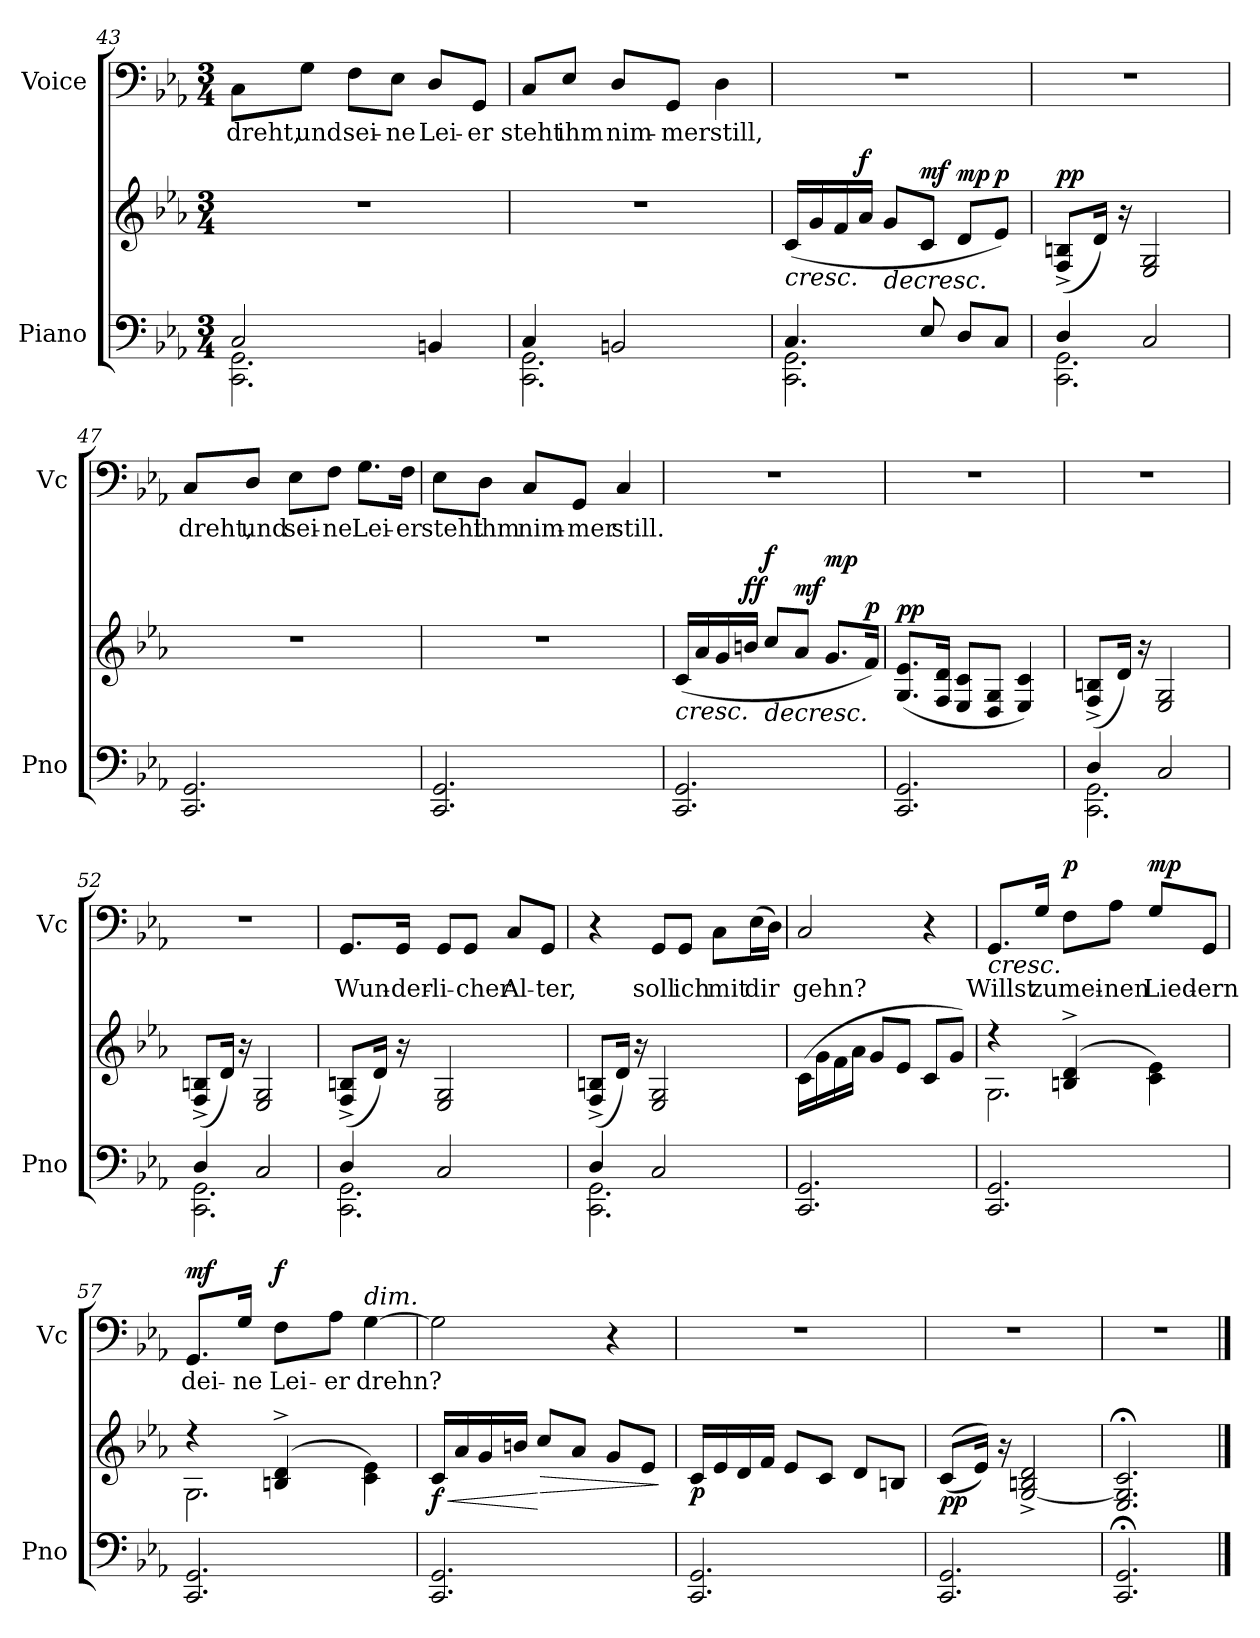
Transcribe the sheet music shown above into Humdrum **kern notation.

**kern	**kern	**dynam	**kern	**text	**dynam
*part2	*part2	*part2	*part1	*part1	*part1
*staff3	*staff2	*staff2/3	*staff1	*staff1	*staff1
*I"Piano	*	*	*I"Voice	*	*
*I'Pno	*	*	*I'Vc	*	*
*clefF4	*clefG2	*	*clefF4	*	*
*k[b-e-a-]	*k[b-e-a-]	*	*k[b-e-a-]	*	*
*M3/4	*M3/4	*	*M3/4	*	*
=43	=43	=43	=43	=43	=43
*^	*	*	*	*	*
!	!	!	!	!	!LO:LY:b	!
2C/	2.CC\ 2.GG\	2.r	.	8C\L	dreht,	.
!	!	!	!	!	!LO:LY:b	!
.	.	.	.	8G\J	und	.
!	!	!	!	!	!LO:LY:b	!
.	.	.	.	8F\L	sei-	.
!	!	!	!	!	!LO:LY:b	!
.	.	.	.	8E-\J	-ne	.
!	!	!	!	!	!LO:LY:b	!
4BBn/	.	.	.	8D/L	Lei-	.
!	!	!	!	!	!LO:LY:b	!
.	.	.	.	8GG/J	-er	.
!!LO:LB:g=z
=44	=44	=44	=44	=44	=44	=44
!	!	!	!	!	!LO:LY:b	!
4C/	2.CC\ 2.GG\	2.r	.	8C/L	steht	.
!	!	!	!	!	!LO:LY:b	!
.	.	.	.	8E-/J	ihm	.
!	!	!	!	!	!LO:LY:b	!
2BBn/	.	.	.	8D/L	nim-	.
!	!	!	!	!	!LO:LY:b	!
.	.	.	.	8GG/J	-mer	.
!	!	!	!	!	!LO:LY:b	!
.	.	.	.	4D\	still,	.
=45	=45	=45	=45	=45	=45	=45
!	!	!	!LO:HP:b	!	!	!
4.C/	2.CC\ 2.GG\	(<16c/LL	<	2.r	.	.
.	.	16g/	.	.	.	.
.	.	16f/	.	.	.	.
!	!	!	!LO:DY:a	!	!	!
.	.	16a-/JJ	f	.	.	.
!	!	!	!LO:HP:n=1:b	!	!	!
.	.	8g/L	[ >	.	.	.
!	!	!	!LO:DY:a	!	!	!
8E-/	.	8c/J	mf	.	.	.
!	!	!	!LO:DY:a	!	!	!
8D/L	.	8d/L	mp	.	.	.
!	!	!	!LO:DY:a	!	!	!
8C/J	.	8e-/J)	p	.	.	.
*v	*v	*	*	*	*	*
.	.	]	.	.	.
=46	=46	=46	=46	=46	=46
*^	*	*	*	*	*
!	!	!	!LO:DY:a	!	!	!
4D/	2.CC\ 2.GG\	(<8F/^ 8Bn/^L	pp	2.r	.	.
.	.	16d/Jk)	.	.	.	.
.	.	16r	.	.	.	.
2C/	.	2E-/ 2G/	.	.	.	.
*v	*v	*	*	*	*	*
=47	=47	=47	=47	=47	=47
!	!	!	!	!LO:LY:b	!
2.CC/ 2.GG/	2.r	.	8C/L	dreht,	.
!	!	!	!	!LO:LY:b	!
.	.	.	8D/J	und	.
!	!	!	!	!LO:LY:b	!
.	.	.	8E-\L	sei-	.
!	!	!	!	!LO:LY:b	!
.	.	.	8F\J	-ne	.
!	!	!	!	!LO:LY:b	!
.	.	.	8.G\L	Lei-	.
!	!	!	!	!LO:LY:b	!
.	.	.	16F\Jk	-er	.
!!LO:LB:g=z
=48	=48	=48	=48	=48	=48
!	!	!	!	!LO:LY:b	!
2.CC/ 2.GG/	2.r	.	8E-\L	steht	.
!	!	!	!	!LO:LY:b	!
.	.	.	8D\J	ihm	.
!	!	!	!	!LO:LY:b	!
.	.	.	8C/L	nim-	.
!	!	!	!	!LO:LY:b	!
.	.	.	8GG/J	-mer	.
!	!	!	!	!LO:LY:b	!
.	.	.	4C/	still.	.
=49	=49	=49	=49	=49	=49
!	!	!LO:HP:b	!	!	!
2.CC/ 2.GG/	(<16c/LL	<	2.r	.	.
.	16a-/	.	.	.	.
.	16g/	.	.	.	.
!	!	!LO:DY:a	!	!	!
.	16bn/JJ	ff	.	.	.
!	!	!LO:HP:n=1:b	!	!	!
!	!	!LO:DY:n=1:a	!	!	!
.	8cc/L	[ > f	.	.	.
!	!	!LO:DY:n=2:a	!	!	!
.	8a-/J	mf	.	.	.
!	!	!LO:DY:n=3:a	!	!	!
.	8.g/L	mp	.	.	.
!	!	!LO:DY:n=4:a	!	!	!
.	16f/Jk)	p	.	.	.
.	.	]	.	.	.
=50	=50	=50	=50	=50	=50
!	!	!LO:DY:a	!	!	!
2.CC/ 2.GG/	(<8.G/ 8.e-/L	pp	2.r	.	.
.	16F/ 16d/Jk	.	.	.	.
.	8E-/ 8c/L	.	.	.	.
.	8D/ 8G/J	.	.	.	.
.	4E-/ 4c/)	.	.	.	.
=51	=51	=51	=51	=51	=51
*^	*	*	*	*	*
4D/	2.CC\ 2.GG\	(<8F/^ 8Bn/^L	.	2.r	.	.
.	.	16d/Jk)	.	.	.	.
.	.	16r	.	.	.	.
2C/	.	2E-/ 2G/	.	.	.	.
=52	=52	=52	=52	=52	=52	=52
4D/	2.CC\ 2.GG\	(<8F/^ 8Bn/^L	.	2.r	.	.
.	.	16d/Jk)	.	.	.	.
.	.	16r	.	.	.	.
2C/	.	2E-/ 2G/	.	.	.	.
!!LO:PB:g=z
=53	=53	=53	=53	=53	=53	=53
!	!	!	!	!	!LO:LY:b	!
4D/	2.CC\ 2.GG\	(<8F/^ 8Bn/^L	.	8.GG/L	Wun-	.
.	.	16d/Jk)	.	.	.	.
!	!	!	!	!	!LO:LY:b	!
.	.	16r	.	16GG/Jk	-der-	.
!	!	!	!	!	!LO:LY:b	!
2C/	.	2E-/ 2G/	.	8GG/L	-li-	.
!	!	!	!	!	!LO:LY:b	!
.	.	.	.	8GG/J	-cher	.
!	!	!	!	!	!LO:LY:b	!
.	.	.	.	8C/L	Al-	.
!	!	!	!	!	!LO:LY:b	!
.	.	.	.	8GG/J	-ter,	.
=54	=54	=54	=54	=54	=54	=54
4D/	2.CC\ 2.GG\	(<8F/^ 8Bn/^L	.	4r	.	.
.	.	16d/Jk)	.	.	.	.
.	.	16r	.	.	.	.
!	!	!	!	!	!LO:LY:b	!
2C/	.	2E-/ 2G/	.	8GG/L	soll	.
!	!	!	!	!	!LO:LY:b	!
.	.	.	.	8GG/J	ich	.
!	!	!	!	!	!LO:LY:b	!
.	.	.	.	8C\L	mit	.
!	!	!	!	!	!LO:LY:b	!
.	.	.	.	(>16E-\L	dir	.
.	.	.	.	16D\JJ)	.	.
*v	*v	*	*	*	*	*
=55	=55	=55	=55	=55	=55
!	!	!	!	!LO:LY:b	!
2.CC/ 2.GG/	(>16c\LL	.	2C/	gehn?	.
.	16g\	.	.	.	.
.	16f\	.	.	.	.
.	16a-\JJ	.	.	.	.
.	8g/L	.	.	.	.
.	8e-/J	.	.	.	.
.	8c/L	.	4r	.	.
.	8g/J)	.	.	.	.
=56	=56	=56	=56	=56	=56
*	*^	*	*	*	*
!	!	!	!	!	!LO:LY:b	!LO:HP:b
2.CC/ 2.GG/	4r	2.G\	.	8.GG/L	Willst	<
!	!	!	!	!	!LO:LY:b	!
.	.	.	.	16G/Jk	zu	.
!	!	!	!	!	!LO:LY:b	!LO:DY:b
.	(>4Bn/^ 4d/^	.	.	8F\L	mei-	p
!	!	!	!	!	!LO:LY:b	!
.	.	.	.	8A-\J	-nen	.
!	!	!	!	!	!LO:LY:b	!LO:DY:a
.	4c\ 4e-\)	.	.	8G/L	Lied-	mp
!	!	!	!	!	!LO:LY:b	!
.	.	.	.	8GG/J	-ern	.
!!LO:LB:g=z
=57	=57	=57	=57	=57	=57	=57
!	!	!	!	!	!LO:LY:b	!LO:DY:a
2.CC/ 2.GG/	4r	2.G\	.	8.GG/L	dei-	mf
!	!	!	!	!	!LO:LY:b	!
.	.	.	.	16G/Jk	-ne	.
!	!	!	!	!	!LO:LY:b	!LO:DY:a
.	(>4Bn/^ 4d/^	.	.	8F\L	Lei-	f
!	!	!	!	!	!LO:LY:b	!
.	.	.	.	8A-\J	-er	[
!	!	!	!	!LO:TX:a:i:t=dim.	!	!
!	!	!	!	!	!LO:LY:b	!
.	4c\ 4e-\)	.	.	[4G\	drehn?	.
*	*v	*v	*	*	*	*
=58	=58	=58	=58	=58	=58
!	!	!LO:HP:b	!	!	!
!	!	!LO:DY:n=1:b	!	!	!
2.CC/ 2.GG/	16c/LL	< f	2G\]	.	.
.	16a-/	.	.	.	.
.	16g/	.	.	.	.
.	16bn/JJ	.	.	.	.
!	!	!LO:HP:n=1:b	!	!	!
.	8cc/L	[ >	.	.	.
.	8a-/J	.	.	.	.
.	8g/L	.	4r	.	.
.	8e-/J	.	.	.	.
.	.	]	.	.	.
=59	=59	=59	=59	=59	=59
!	!	!LO:DY:b	!	!	!
2.CC/ 2.GG/	16c/LL	p	2.r	.	.
.	16e-/	.	.	.	.
.	16d/	.	.	.	.
.	16f/JJ	.	.	.	.
.	8e-/L	.	.	.	.
.	8c/J	.	.	.	.
.	8d/L	.	.	.	.
.	8Bn/J	.	.	.	.
=60	=60	=60	=60	=60	=60
!	!	!LO:DY:b	!	!	!
2.CC/ 2.GG/	(<(<8c/L	pp	2.r	.	.
.	16e-/Jk))	.	.	.	.
.	16r	.	.	.	.
.	[2G/^ 2Bn/^ 2d/^	.	.	.	.
=61	=61	=61	=61	=61	=61
2.CC/; 2.GG/;	2.E-/;< 2.G/];< 2.c/;<	.	2.r	.	.
==	==	==	==	==	==
*-	*-	*-	*-	*-	*-
